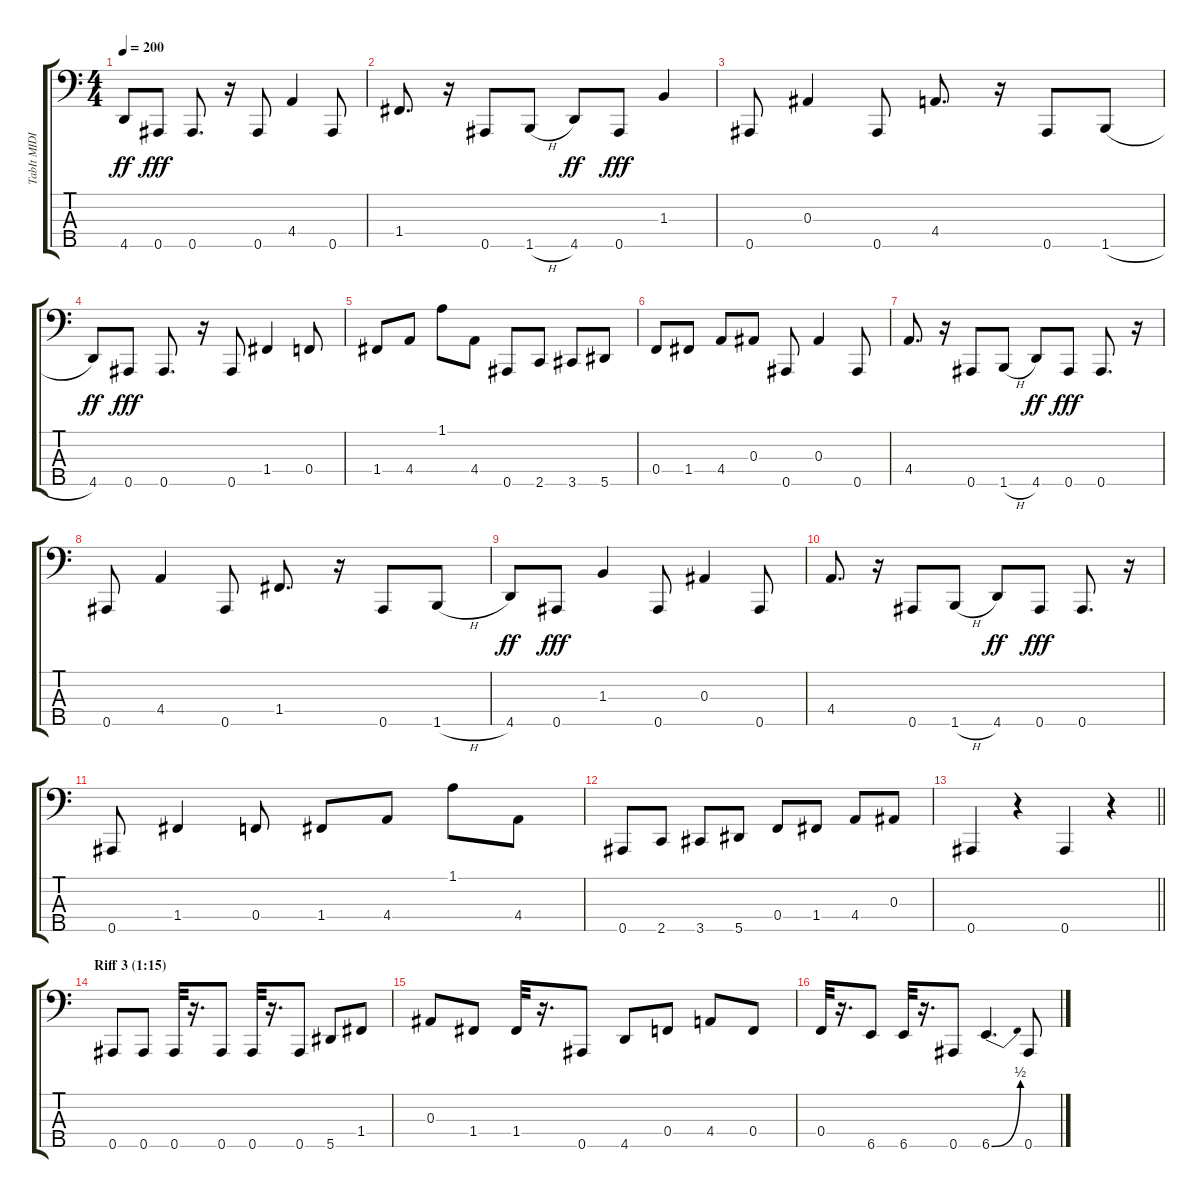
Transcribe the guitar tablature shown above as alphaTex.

\track ("TabIt MIDI - Track 3" "TabIt MIDI") {instrument electricbasspick}
\staff {score tabs}
\tuning (Ab2 Eb2 Bb1 F1 Bb0) {hide}
\ts (4 4)
\tempo 200
\clef f4
\ks c
4.5.8{dy ff} 0.5.8{dy fff} 0.5.8{d} r.16 0.5.8 4.4.4 0.5.8 |
1.4.8{d} r.16 0.5.8 1.5{h}.8 4.5.8{dy ff} 0.5.8{dy fff} 1.3.4 |
0.5.8 0.3.4 0.5.8 4.4.8{d} r.16 0.5.8 1.5{h}.8 |
4.5.8{dy ff} 0.5.8{dy fff} 0.5.8{d} r.16 0.5.8 1.4.4 0.4.8 |
1.4.8 4.4.8 1.1.8 4.4.8 0.5.8 2.5.8 3.5.8 5.5.8 |
0.4.8 1.4.8 4.4.8 0.3.8 0.5.8 0.3.4 0.5.8 |
4.4.8{d} r.16 0.5.8 1.5{h}.8 4.5.8{dy ff} 0.5.8{dy fff} 0.5.8{d} r.16 |
0.5.8 4.4.4 0.5.8 1.4.8{d} r.16 0.5.8 1.5{h}.8 |
4.5.8{dy ff} 0.5.8{dy fff} 1.3.4 0.5.8 0.3.4 0.5.8 |
4.4.8{d} r.16 0.5.8 1.5{h}.8 4.5.8{dy ff} 0.5.8{dy fff} 0.5.8{d} r.16 |
0.5.8 1.4.4 0.4.8 1.4.8 4.4.8 1.1.8 4.4.8 |
0.5.8 2.5.8 3.5.8 5.5.8 0.4.8 1.4.8 4.4.8 0.3.8 |
\barLineRight lightlight
0.5.4 r.4 0.5.4 r.4 |
\section ("" "Riff 3 (1:15)")
0.5.8 0.5.8 0.5.32 r.16{d} 0.5.8 0.5.32 r.16{d} 0.5.8 5.5.8 1.4.8 |
0.3.8 1.4.8 1.4.32 r.16{d} 0.5.8 4.5.8 0.4.8 4.4.8 0.4.8 |
0.4.32 r.16{d} 6.5.8 6.5.32 r.16{d} 0.5.8 6.5{be (bend 0 0 60 2)}.4{d} 0.5.8
